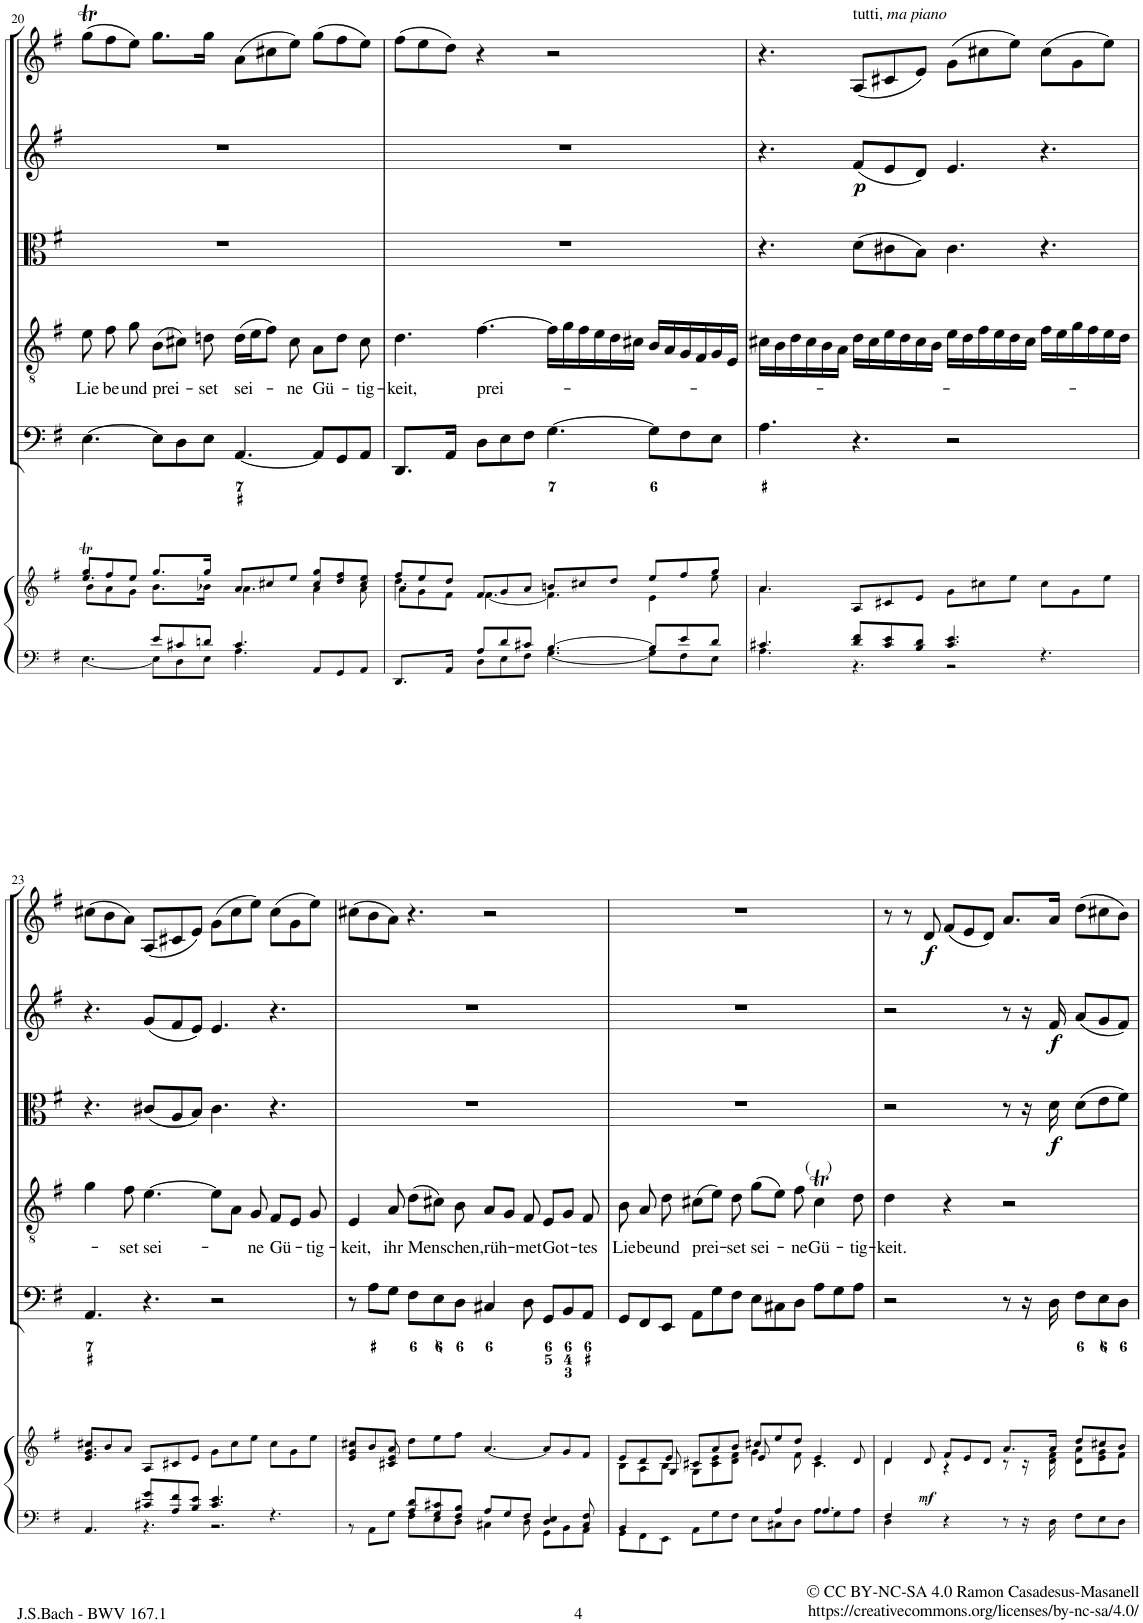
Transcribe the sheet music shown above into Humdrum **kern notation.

**kern	**kern	**dynam	**kern	**kern	**text	**kern	**dynam	**kern	**dynam	**kern	**dynam
*part6	*part6	*part6	*part5	*part4	*part4	*part3	*part3	*part2	*part2	*part1	*part1
*staff7	*staff6	*staff6/7	*staff5	*staff4	*staff4	*staff3	*staff3	*staff2	*staff2	*staff1	*staff1
*I"Piano reduction	*	*	*I"Continuo	*I"Tenore	*	*I"Viola	*	*I"Violino II	*	*I"Violino I	*
*I'Pno	*	*	*	*	*	*	*	*	*	*	*
!!LO:PB:g=z
*clefF4	*clefG2	*	*clefF4	*clefGv2	*	*clefC3	*	*clefG2	*	*clefG2	*
*k[f#]	*k[f#]	*	*k[f#]	*k[f#]	*	*k[f#]	*	*k[f#]	*	*k[f#]	*
*M12/8	*M12/8	*	*M12/8	*M12/8	*	*M12/8	*	*M12/8	*	*M12/8	*
=20	=20	=20	=20	=20	=20	=20	=20	=20	=20	=20	=20
*^	*^	*	*	*	*	*	*	*	*	*	*
*	*	*	*^	*	*	*	*	*	*	*	*	*	*
!	!	!	!	!	!	!	!	!LO:LY:b	!	!	!	!	!	!
4.ryy	[4.E\	8ggT/L	8b\L	4.ee/	.	[4.E\	8e\	Lie-	1.r	.	1.r	.	(8ggT\L	.
!	!	!	!	!	!	!	!	!LO:LY:b	!	!	!	!	!	!
.	.	8ff#/	8a\	.	.	.	8f#\	-be	.	.	.	.	8ff#\	.
!	!	!	!	!	!	!	!	!LO:LY:b	!	!	!	!	!	!
.	.	8ee/J	8g\J	.	.	.	8g\	und	.	.	.	.	8ee\J)	.
!	!	!	!	!	!	!	!	!LO:LY:b	!	!	!	!	!	!
8e/L	8E\L]	8.gg/L	8.b\L	1ryy	.	8E\L]	(8B\L	prei-	.	.	.	.	8.gg\L	.
8c#X/	8D\	.	.	.	.	8D\	8c#X\J)	.	.	.	.	.	.	.
.	.	16ryy	16ryy	.	.	.	.	.	.	.	.	.	16ryy	.
!	!	!	!	!	!	!	!	!LO:LY:b	!	!	!	!	!	!
8dn/J	8E\J	16gg/JJ	16b-X\JJ	.	.	8E\J	8dn\	-set	.	.	.	.	16gg\JJ	.
.	.	16ryy	16ryy	.	.	.	.	.	.	.	.	.	16ryy	.
!	!	!	!	!	!	!	!	!LO:LY:b	!	!	!	!	!	!
4.c#/	4.A\	8a/L	4.a\	.	.	[4.AA/	(16d\LL	sei-	.	.	.	.	(8a\L	.
.	.	.	.	.	.	.	16e\J	.	.	.	.	.	.	.
.	.	8cc#X/	.	.	.	.	8f#\J)	.	.	.	.	.	8cc#X\	.
!	!	!	!	!	!	!	!	!LO:LY:b	!	!	!	!	!	!
.	.	8ee/J	.	.	.	.	8c#\	-ne	.	.	.	.	8ee\J)	.
!	!	!	!	!	!	!	!	!LO:LY:b	!	!	!	!	!	!
8AA/L	4.ryy	8cc#/ 8gg/L	4a\	.	.	8AA/L]	8A\L	Gü-	.	.	.	.	(8gg\L	.
8GG/	.	8dd/ 8ff#/	.	.	.	8GG/	8d\J	.	.	.	.	.	8ff#\	.
!	!	!	!	!	!	!	!	!LO:LY:b	!	!	!	!	!	!
8AA/J	.	8cc#/ 8ee/J	8a\	8ryy	.	8AA/J	8c#\	-tig-	.	.	.	.	8ee\J)	.
=21	=21	=21	=21	=21	=21	=21	=21	=21	=21	=21	=21	=21	=21	=21
!	!	!	!	!	!	!	!	!LO:LY:b	!	!	!	!	!	!
8.DD/L	4.ryy	8ff#/L	8a\L	4.dd\	.	8.DD/L	4.d\	-keit,	1.r	.	1.r	.	(8ff#\L	.
.	.	8ee/	8g\	.	.	.	.	.	.	.	.	.	8ee\	.
16ryy	.	.	.	.	.	16ryy	.	.	.	.	.	.	.	.
16AA/JJ	.	8dd/J	8f#\J	.	.	16AA/JJ	.	.	.	.	.	.	8dd\J)	.
16ryy	.	.	.	.	.	16ryy	.	.	.	.	.	.	.	.
!	!	!	!	!	!	!	!	!LO:LY:b	!	!	!	!	!	!
8A/L	8D\L	8f#/L	[4.f#\	1ryy	.	8D\L	[4.f#\	prei-	.	.	.	.	4.r	.
8d/	8E\	8g/	.	.	.	8E\	.	.	.	.	.	.	.	.
8c#X/J	8F#\J	8a/J	.	.	.	8F#\J	.	.	.	.	.	.	.	.
[4.B/	[4.G\	8bn/L	4.f#\]	.	.	[4.G\	16f#\LL]	.	.	.	.	.	2.r	.
.	.	.	.	.	.	.	16g\	.	.	.	.	.	.	.
.	.	8cc#X/	.	.	.	.	16f#\	.	.	.	.	.	.	.
.	.	.	.	.	.	.	16e\	.	.	.	.	.	.	.
.	.	8dd/J	.	.	.	.	16d\	.	.	.	.	.	.	.
.	.	.	.	.	.	.	16c#X\JJ	.	.	.	.	.	.	.
8B/L]	8G\L]	8ee/L	4e\	.	.	8G\L]	16B/LL	.	.	.	.	.	.	.
.	.	.	.	.	.	.	16A/	.	.	.	.	.	.	.
8e/	8F#\	8ff#/	.	.	.	8F#\	16G/	.	.	.	.	.	.	.
.	.	.	.	.	.	.	16F#/	.	.	.	.	.	.	.
8d/J	8E\J	8gg/J	8ee\	8ryy	.	8E\J	16G/	.	.	.	.	.	.	.
.	.	.	.	.	.	.	16E/JJ	.	.	.	.	.	.	.
*	*	*	*v	*v	*	*	*	*	*	*	*	*	*	*
=22	=22	=22	=22	=22	=22	=22	=22	=22	=22	=22	=22	=22	=22
4.c#X/	4.A\	4.a/	4.a\	.	4.A\	16c#X\LL	.	4.r	.	4.r	.	4.r	.
.	.	.	.	.	.	16B\	.	.	.	.	.	.	.
.	.	.	.	.	.	16d\	.	.	.	.	.	.	.
.	.	.	.	.	.	16c#\	.	.	.	.	.	.	.
.	.	.	.	.	.	16B\	.	.	.	.	.	.	.
.	.	.	.	.	.	16A\JJ	.	.	.	.	.	.	.
!	!	!	!	!	!	!	!	!	!	!	!	!LO:TX:a:t=tutti,	!
!	!	!	!	!	!	!	!	!	!	!	!	!LO:TX:a:i:t=ma piano	!
!	!	!	!	!	!	!	!	!	!	!	!LO:DY:b	!	!
8d/ 8f#/L	4.r	8A/L	4.ryy	.	4.r	16d\LL	.	(8d\L	.	(8f#/L	p	(8A/L	.
.	.	.	.	.	.	16c#\	.	.	.	.	.	.	.
8c#/ 8e/	.	8c#X/	.	.	.	16e\	.	8c#X\	.	8e/	.	8c#X/	.
.	.	.	.	.	.	16d\	.	.	.	.	.	.	.
8B/ 8d/J	.	8e/J	.	.	.	16c#\	.	8B\J)	.	8d/J)	.	8e/J)	.
.	.	.	.	.	.	16B\JJ	.	.	.	.	.	.	.
4.c#/ 4.e/	2.r	8g\L	2.ryy	.	2.r	16e\LL	.	4.c#\	.	4.e/	.	(8g\L	.
.	.	.	.	.	.	16d\	.	.	.	.	.	.	.
.	.	8cc#X\	.	.	.	16f#\	.	.	.	.	.	8cc#X\	.
.	.	.	.	.	.	16e\	.	.	.	.	.	.	.
.	.	8ee\J	.	.	.	16d\	.	.	.	.	.	8ee\J)	.
.	.	.	.	.	.	16c#\JJ	.	.	.	.	.	.	.
4.r	.	8cc#\L	.	.	.	16f#\LL	.	4.r	.	4.r	.	(8cc#\L	.
.	.	.	.	.	.	16e\	.	.	.	.	.	.	.
.	.	8g\	.	.	.	16g\	.	.	.	.	.	8g\	.
.	.	.	.	.	.	16f#\	.	.	.	.	.	.	.
.	.	8ee\J	.	.	.	16e\	.	.	.	.	.	8ee\J)	.
.	.	.	.	.	.	16d\JJ	.	.	.	.	.	.	.
!!LO:LB:g=z
=23	=23	=23	=23	=23	=23	=23	=23	=23	=23	=23	=23	=23	=23
4.ryy	4.AA/	8cc#X/L	4.e/ 4.g/	.	4.AA/	4g\	.	4.r	.	4.r	.	(8cc#X\L	.
.	.	8b/	.	.	.	.	.	.	.	.	.	8b\	.
!	!	!	!	!	!	!	!LO:LY:b	!	!	!	!	!	!
.	.	8a/J	.	.	.	8f#\	-set	.	.	.	.	8a\J)	.
!	!	!	!	!	!	!	!LO:LY:b	!	!	!	!	!	!
8c#X/ 8g/L	4.r	8A/L	1ryy	.	4.r	[4.e\	sei-	(8c#X/L	.	(8g/L	.	(8A/L	.
8A/ 8f#/	.	8c#X/	.	.	.	.	.	8A/	.	8f#/	.	8c#X/	.
8B/ 8e/J	.	8e/J	.	.	.	.	.	8B/J)	.	8e/J)	.	8e/J)	.
4.c#/ 4.e/	2.r	8g\L	.	.	2.r	8e\L]	.	4.c#\	.	4.e/	.	(8g\L	.
.	.	8cc#\	.	.	.	8A\J	.	.	.	.	.	8cc#\	.
!	!	!	!	!	!	!	!LO:LY:b	!	!	!	!	!	!
.	.	8ee\J	.	.	.	8G/	-ne	.	.	.	.	8ee\J)	.
!	!	!	!	!	!	!	!LO:LY:b	!	!	!	!	!	!
4.r	.	8cc#\L	.	.	.	8F#/L	Gü-	4.r	.	4.r	.	(8cc#\L	.
.	.	8g\	.	.	.	8E/J	.	.	.	.	.	8g\	.
!	!	!	!	!	!	!	!LO:LY:b	!	!	!	!	!	!
.	.	8ee\J	8ryy	.	.	8G/	-tig-	.	.	.	.	8ee\J)	.
=24	=24	=24	=24	=24	=24	=24	=24	=24	=24	=24	=24	=24	=24
!	!	!	!	!	!	!	!LO:LY:b	!	!	!	!	!	!
4.ryy	8r	8cc#X/L	4e/ 4g/	.	8r	4E/	-keit,	1.r	.	1.r	.	(8cc#X\L	.
.	8AA\L	8b/	.	.	8A\L	.	.	.	.	.	.	8b\	.
!	!	!	!	!	!	!	!LO:LY:b	!	!	!	!	!	!
.	8G\J	8a/J	8c#X/ 8e/	.	8G\J	8A/	ihr	.	.	.	.	8a\J)	.
!	!	!	!	!	!	!	!LO:LY:b	!	!	!	!	!	!
8A/ 8d/L	8F#\L	8dd\L	1ryy	.	8F#\L	(8d\L	Men-	.	.	.	.	4.r	.
8G/ 8c#X/	8E\	8ee\	.	.	8E\	8c#X\J)	.	.	.	.	.	.	.
!	!	!	!	!	!	!	!LO:LY:b	!	!	!	!	!	!
8F#/ 8B/J	8D\J	8ff#\J	.	.	8D\J	8B\	-schen,	.	.	.	.	.	.
!	!	!	!	!	!	!	!LO:LY:b	!	!	!	!	!	!
8A/L	4C#X\	[4.a/	.	.	4C#X/	8A/L	rüh-	.	.	.	.	2.r	.
8G/	.	.	.	.	.	8G/J	.	.	.	.	.	.	.
!	!	!	!	!	!	!	!LO:LY:b	!	!	!	!	!	!
8F#/J	8D\	.	.	.	8D\	8F#/	-met	.	.	.	.	.	.
!	!	!	!	!	!	!	!LO:LY:b	!	!	!	!	!	!
4D/ 4E/	8GG\L	8a/L]	.	.	8GG/L	8E/L	Got-	.	.	.	.	.	.
.	8BB\	8g/	.	.	8BB/	8G/J	.	.	.	.	.	.	.
!	!	!	!	!	!	!	!LO:LY:b	!	!	!	!	!	!
8C#/ 8F#/	8AA\J	8f#/J	8ryy	.	8AA/J	8F#/	-tes	.	.	.	.	.	.
=25	=25	=25	=25	=25	=25	=25	=25	=25	=25	=25	=25	=25	=25
*	*	*	*^	*	*	*	*	*	*	*	*	*	*
!	!	!	!	!	!	!	!	!LO:LY:b	!	!	!	!	!	!
4BB/	8GG\L	8e/L	8B\L	4ryy	.	8GG/L	8B\	Lie-	1.r	.	1.r	.	1.r	.
!	!	!	!	!	!	!	!	!LO:LY:b	!	!	!	!	!	!
.	8FF#\	8d/	8A\	.	.	8FF#/	8A/	-be	.	.	.	.	.	.
!	!	!	!	!	!	!	!	!LO:LY:b	!	!	!	!	!	!
8ryy	8EE\J	8e/J	8B\J	8G/	.	8EE/J	8d\	und	.	.	.	.	.	.
!	!	!	!	!	!	!	!	!LO:LY:b	!	!	!	!	!	!
4.ryy	8AA\L	8c#X/L	8G\L	4.ryy	.	8AA\L	(8c#X\L	prei-	.	.	.	.	.	.
.	8G\	8a/	8c#\ 8e\	.	.	8G\	8e\J)	.	.	.	.	.	.	.
!	!	!	!	!	!	!	!	!LO:LY:b	!	!	!	!	!	!
.	8F#\J	8b/J	8d\ 8f#\J	.	.	8F#\J	8d\	-set	.	.	.	.	.	.
!	!	!	!	!	!	!	!	!LO:LY:b	!	!	!	!	!	!
8ryy	8E\L	8cc#X/L	4g\	8e/	.	8E\L	(8g\L	sei-	.	.	.	.	.	.
4A/	8C#X\	8ee/	.	2ryy	.	8C#X\	8e\J)	.	.	.	.	.	.	.
!	!	!	!	!	!	!	!	!LO:LY:b	!	!	!	!	!	!
.	8D\J	8dd/J	8f#\	.	.	8D\J	8f#\	-ne	.	.	.	.	.	.
!	!	!	!	!	!	!	!LO:TX:a:t=(    )	!	!	!	!	!	!	!
!	!	!	!	!	!	!	!	!LO:LY:b	!	!	!	!	!	!
4.A/	8A\L	4e/	4.c#\	.	.	8A\L	4c#t\	Gü-	.	.	.	.	.	.
.	8G\	.	.	.	.	8G\	.	.	.	.	.	.	.	.
!	!	!	!	!	!	!	!	!LO:LY:b	!	!	!	!	!	!
.	8A\J	8d/	.	8ryy	.	8A\J	8d\	-tig-	.	.	.	.	.	.
=26	=26	=26	=26	=26	=26	=26	=26	=26	=26	=26	=26	=26	=26	=26
!	!	!	!	!	!	!	!	!LO:LY:b	!	!	!	!	!	!
*	*	*	*v	*v	*	*	*	*	*	*	*	*	*	*
4.F#/	4.D\	4d/	4d\	.	2r	4.d\	-keit.	2r	.	2r	.	8r	.
.	.	.	.	.	.	.	.	.	.	.	.	8r	.
!	!	!	!	!LO:DY:b	!	!	!	!	!	!	!	!	!LO:DY:b
.	.	8d/	8ryy	mf	.	.	.	.	.	.	.	8d/	f
4r	4ryy	8f#/L	4r	.	.	4.r	.	.	.	.	.	(8f#/L	.
.	.	8e/	.	.	4ryy	.	.	4ryy	.	4ryy	.	8e/	.
8ryy	8ryy	8d/J	8ryy	.	.	.	.	.	.	.	.	8d/J)	.
8r	8ryy	8.a/L	8r	.	8r	2.r	.	8r	.	8r	.	8.a/L	.
16r	16ryy	.	16r	.	16r	.	.	16r	.	16r	.	.	.
16ryy	16ryy	16ryy	16ryy	.	16ryy	.	.	16ryy	.	16ryy	.	16ryy	.
!	!	!	!	!	!	!	!	!	!LO:DY:b	!	!LO:DY:b	!	!
16D\	16ryy	16a/JJ	16d\ 16f#\	.	16D\	.	.	16d\	f	16f#/	f	16a/JJ	.
16ryy	16ryy	16ryy	16ryy	.	16ryy	.	.	16ryy	.	16ryy	.	16ryy	.
8F#\L	4.ryy	8dd/L	8d\ 8a\L	.	8F#\L	.	.	(8d\L	.	(8a/L	.	(8dd\L	.
8E\	.	8cc#X/	8e\ 8g\	.	8E\	.	.	8e\	.	8g/	.	8cc#X\	.
8D\J	.	8b/J	8f#\J	.	8D\J	.	.	8f#\J)	.	8f#/J)	.	8b\J)	.
*v	*v	*	*	*	*	*	*	*	*	*	*	*	*
*	*v	*v	*	*	*	*	*	*	*	*	*	*
=	=	=	=	=	=	=	=	=	=	=	=
*-	*-	*-	*-	*-	*-	*-	*-	*-	*-	*-	*-
